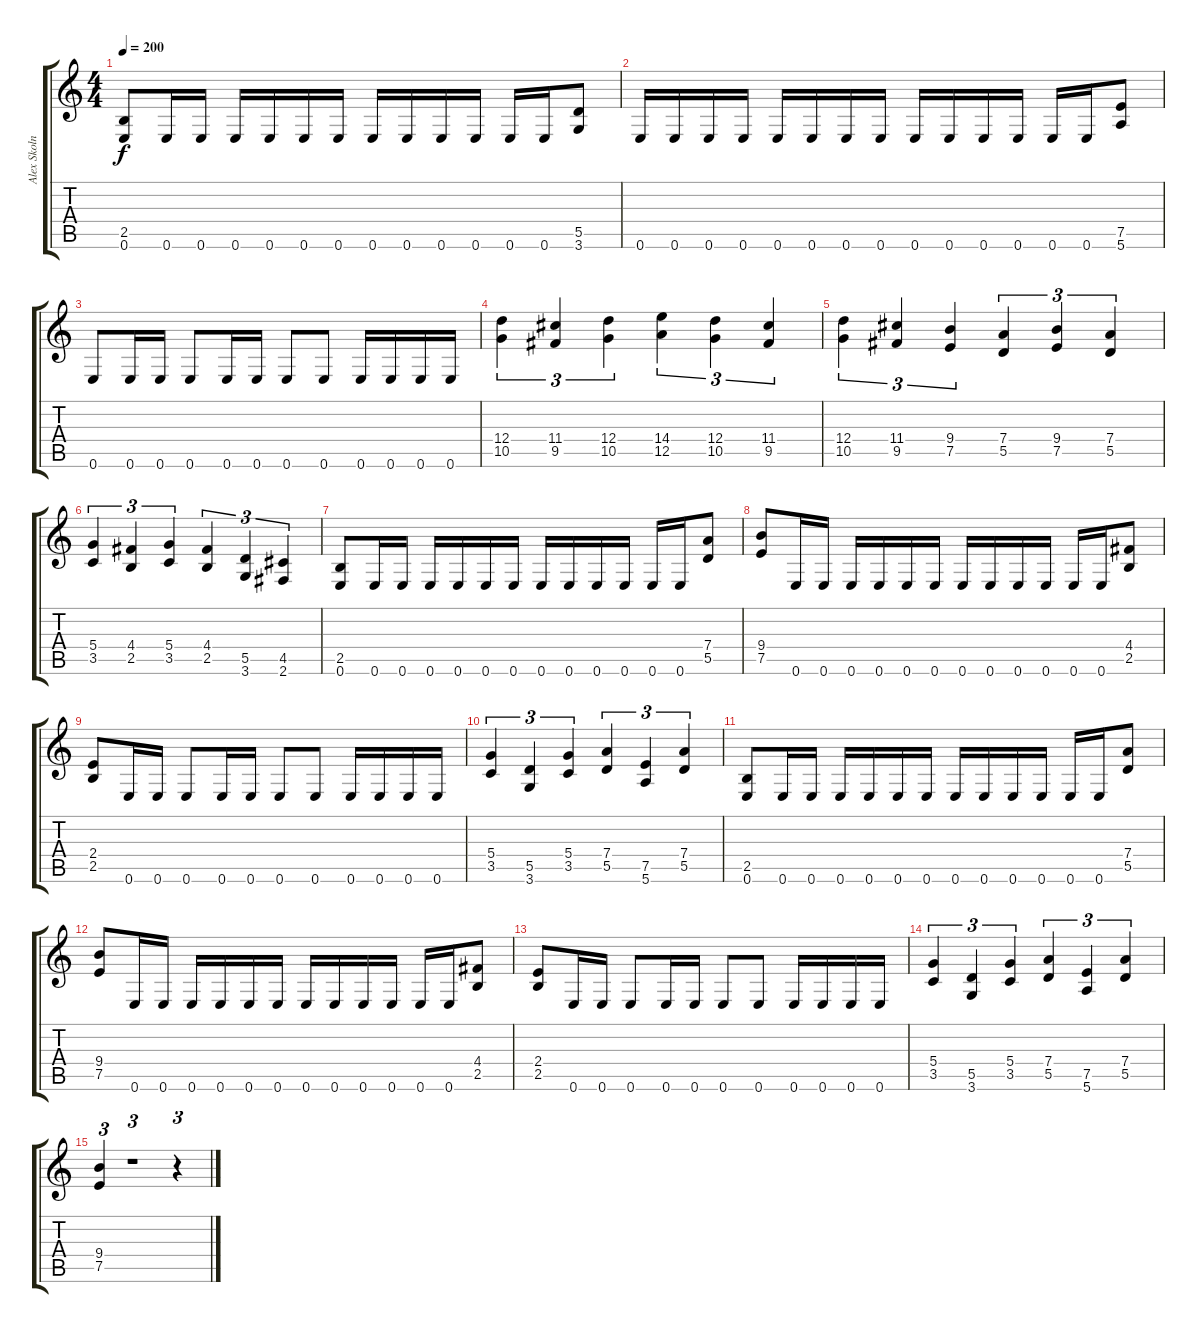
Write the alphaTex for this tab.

\track ("Alex Skolnick" "Alex Skoln") {instrument distortionguitar}
\staff {score tabs}
\tuning (E4 B3 G3 D3 A2 E2) {hide}
\ts (4 4)
\tempo 200
\clef g2
\ks c
(2.5 0.6).8{dy f} 0.6.16 0.6.16 0.6.16 0.6.16 0.6.16 0.6.16 0.6.16 0.6.16 0.6.16 0.6.16 0.6.16 0.6.16 (5.5 3.6).8 |
0.6.16 0.6.16 0.6.16 0.6.16 0.6.16 0.6.16 0.6.16 0.6.16 0.6.16 0.6.16 0.6.16 0.6.16 0.6.16 0.6.16 (7.5 5.6).8 |
0.6.8 0.6.16 0.6.16 0.6.8 0.6.16 0.6.16 0.6.8 0.6.8 0.6.16 0.6.16 0.6.16 0.6.16 |
(12.4 10.5).4{tu (3 2)} (11.4 9.5).4{tu (3 2)} (12.4 10.5).4{tu (3 2)} (14.4 12.5).4{tu (3 2)} (12.4 10.5).4{tu (3 2)} (11.4 9.5).4{tu (3 2)} |
(12.4 10.5).4{tu (3 2)} (11.4 9.5).4{tu (3 2)} (9.4 7.5).4{tu (3 2)} (7.4 5.5).4{tu (3 2)} (9.4 7.5).4{tu (3 2)} (7.4 5.5).4{tu (3 2)} |
(5.4 3.5).4{tu (3 2)} (4.4 2.5).4{tu (3 2)} (5.4 3.5).4{tu (3 2)} (4.4 2.5).4{tu (3 2)} (5.5 3.6).4{tu (3 2)} (4.5 2.6).4{tu (3 2)} |
(2.5 0.6).8 0.6.16 0.6.16 0.6.16 0.6.16 0.6.16 0.6.16 0.6.16 0.6.16 0.6.16 0.6.16 0.6.16 0.6.16 (7.4 5.5).8 |
(9.4 7.5).8 0.6.16 0.6.16 0.6.16 0.6.16 0.6.16 0.6.16 0.6.16 0.6.16 0.6.16 0.6.16 0.6.16 0.6.16 (4.4 2.5).8 |
(2.4 2.5).8 0.6.16 0.6.16 0.6.8 0.6.16 0.6.16 0.6.8 0.6.8 0.6.16 0.6.16 0.6.16 0.6.16 |
(5.4 3.5).4{tu (3 2)} (5.5 3.6).4{tu (3 2)} (5.4 3.5).4{tu (3 2)} (7.4 5.5).4{tu (3 2)} (7.5 5.6).4{tu (3 2)} (7.4 5.5).4{tu (3 2)} |
(2.5 0.6).8 0.6.16 0.6.16 0.6.16 0.6.16 0.6.16 0.6.16 0.6.16 0.6.16 0.6.16 0.6.16 0.6.16 0.6.16 (7.4 5.5).8 |
(9.4 7.5).8 0.6.16 0.6.16 0.6.16 0.6.16 0.6.16 0.6.16 0.6.16 0.6.16 0.6.16 0.6.16 0.6.16 0.6.16 (4.4 2.5).8 |
(2.4 2.5).8 0.6.16 0.6.16 0.6.8 0.6.16 0.6.16 0.6.8 0.6.8 0.6.16 0.6.16 0.6.16 0.6.16 |
(5.4 3.5).4{tu (3 2)} (5.5 3.6).4{tu (3 2)} (5.4 3.5).4{tu (3 2)} (7.4 5.5).4{tu (3 2)} (7.5 5.6).4{tu (3 2)} (7.4 5.5).4{tu (3 2)} |
(9.4 7.5).4{tu (3 2)} r.1{tu (3 2)} r.4{tu (3 2)}
